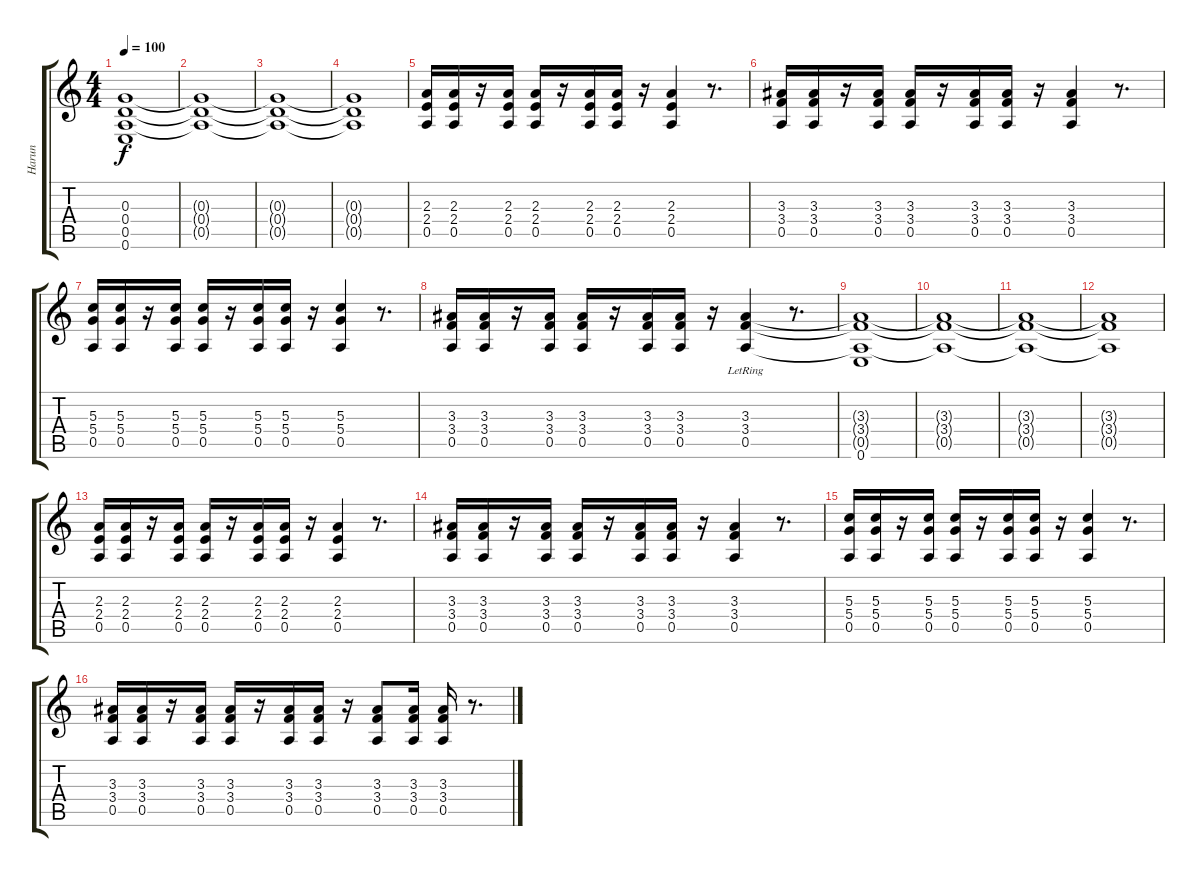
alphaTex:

\track ("Harun" "Harun") {instrument overdrivenguitar}
\staff {score tabs}
\tuning (E4 B3 G3 D3 A2 E2) {hide}
\ts (4 4)
\tempo 100
\clef g2
\ks c
(0.3{t} 0.4{t} 0.5{t} 0.6).1{dy f} |
(0.3{t} 0.4{t} 0.5{t}).1 |
(0.3{t} 0.4{t} 0.5{t}).1 |
(0.3{t} 0.4{t} 0.5{t}).1 |
(2.3 2.4 0.5).16 (2.3 2.4 0.5).16 r.16 (2.3 2.4 0.5).16 (2.3 2.4 0.5).16 r.16 (2.3 2.4 0.5).16 (2.3 2.4 0.5).16 r.16 (2.3 2.4 0.5).4 r.8{d} |
(3.3 3.4 0.5).16 (3.3 3.4 0.5).16 r.16 (3.3 3.4 0.5).16 (3.3 3.4 0.5).16 r.16 (3.3 3.4 0.5).16 (3.3 3.4 0.5).16 r.16 (3.3 3.4 0.5).4 r.8{d} |
(5.3 5.4 0.5).16 (5.3 5.4 0.5).16 r.16 (5.3 5.4 0.5).16 (5.3 5.4 0.5).16 r.16 (5.3 5.4 0.5).16 (5.3 5.4 0.5).16 r.16 (5.3 5.4 0.5).4 r.8{d} |
(3.3 3.4 0.5).16 (3.3 3.4 0.5).16 r.16 (3.3 3.4 0.5).16 (3.3 3.4 0.5).16 r.16 (3.3 3.4 0.5).16 (3.3 3.4 0.5).16 r.16 (3.3{lr} 3.4{lr} 0.5{lr}).4 r.8{d} |
(3.3{t} 3.4{t} 0.5{t} 0.6).1 |
(3.3{t} 3.4{t} 0.5{t}).1 |
(3.3{t} 3.4{t} 0.5{t}).1 |
(3.3{t} 3.4{t} 0.5{t}).1 |
(2.3 2.4 0.5).16 (2.3 2.4 0.5).16 r.16 (2.3 2.4 0.5).16 (2.3 2.4 0.5).16 r.16 (2.3 2.4 0.5).16 (2.3 2.4 0.5).16 r.16 (2.3 2.4 0.5).4 r.8{d} |
(3.3 3.4 0.5).16 (3.3 3.4 0.5).16 r.16 (3.3 3.4 0.5).16 (3.3 3.4 0.5).16 r.16 (3.3 3.4 0.5).16 (3.3 3.4 0.5).16 r.16 (3.3 3.4 0.5).4 r.8{d} |
(5.3 5.4 0.5).16 (5.3 5.4 0.5).16 r.16 (5.3 5.4 0.5).16 (5.3 5.4 0.5).16 r.16 (5.3 5.4 0.5).16 (5.3 5.4 0.5).16 r.16 (5.3 5.4 0.5).4 r.8{d} |
(3.3 3.4 0.5).16 (3.3 3.4 0.5).16 r.16 (3.3 3.4 0.5).16 (3.3 3.4 0.5).16 r.16 (3.3 3.4 0.5).16 (3.3 3.4 0.5).16 r.16 (3.3 3.4 0.5).8 (3.3 3.4 0.5).16 (3.3 3.4 0.5).16 r.8{d}
